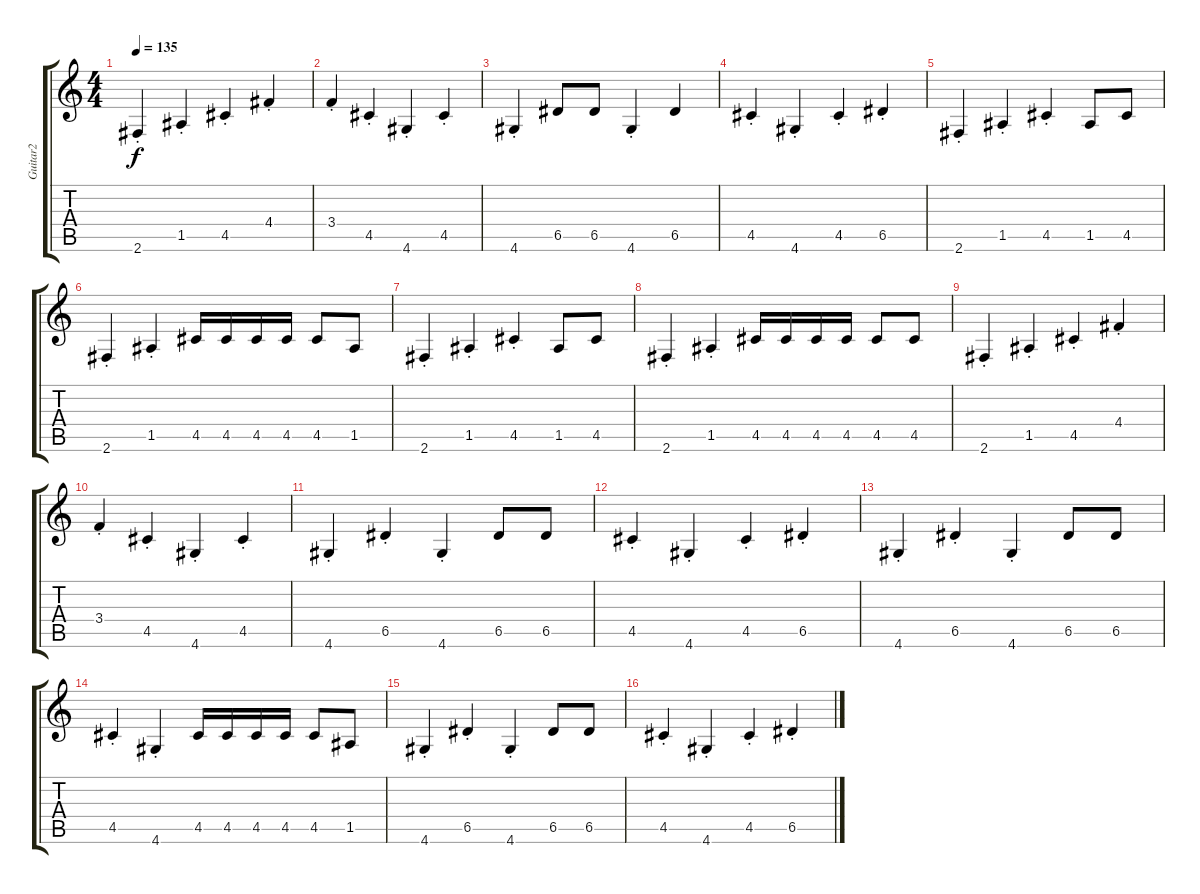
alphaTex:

\track ("Guitar2" "Guitar2") {instrument electricguitarmuted}
\staff {score tabs}
\tuning (E4 B3 G3 D3 A2 E2) {hide}
\ts (4 4)
\tempo 135
\clef g2
\ks c
2.6{st}.4{dy f} 1.5{st}.4 4.5{st}.4 4.4{st}.4 |
3.4{st}.4 4.5{st}.4 4.6{st}.4 4.5{st}.4 |
4.6{st}.4 6.5.8 6.5.8 4.6{st}.4 6.5.4 |
4.5{st}.4 4.6{st}.4 4.5{st}.4 6.5{st}.4 |
2.6{st}.4 1.5{st}.4 4.5{st}.4 1.5.8 4.5.8 |
2.6{st}.4 1.5{st}.4 4.5.16 4.5.16 4.5.16 4.5.16 4.5.8 1.5.8 |
2.6{st}.4 1.5{st}.4 4.5{st}.4 1.5.8 4.5.8 |
2.6{st}.4 1.5{st}.4 4.5.16 4.5.16 4.5.16 4.5.16 4.5.8 4.5.8 |
2.6{st}.4 1.5{st}.4 4.5{st}.4 4.4{st}.4 |
3.4{st}.4 4.5{st}.4 4.6{st}.4 4.5{st}.4 |
4.6{st}.4 6.5{st}.4 4.6{st}.4 6.5.8 6.5.8 |
4.5{st}.4 4.6{st}.4 4.5{st}.4 6.5{st}.4 |
4.6{st}.4 6.5{st}.4 4.6{st}.4 6.5.8 6.5.8 |
4.5{st}.4 4.6{st}.4 4.5.16 4.5.16 4.5.16 4.5.16 4.5.8 1.5.8 |
4.6{st}.4 6.5{st}.4 4.6{st}.4 6.5.8 6.5.8 |
4.5{st}.4 4.6{st}.4 4.5{st}.4 6.5{st}.4
